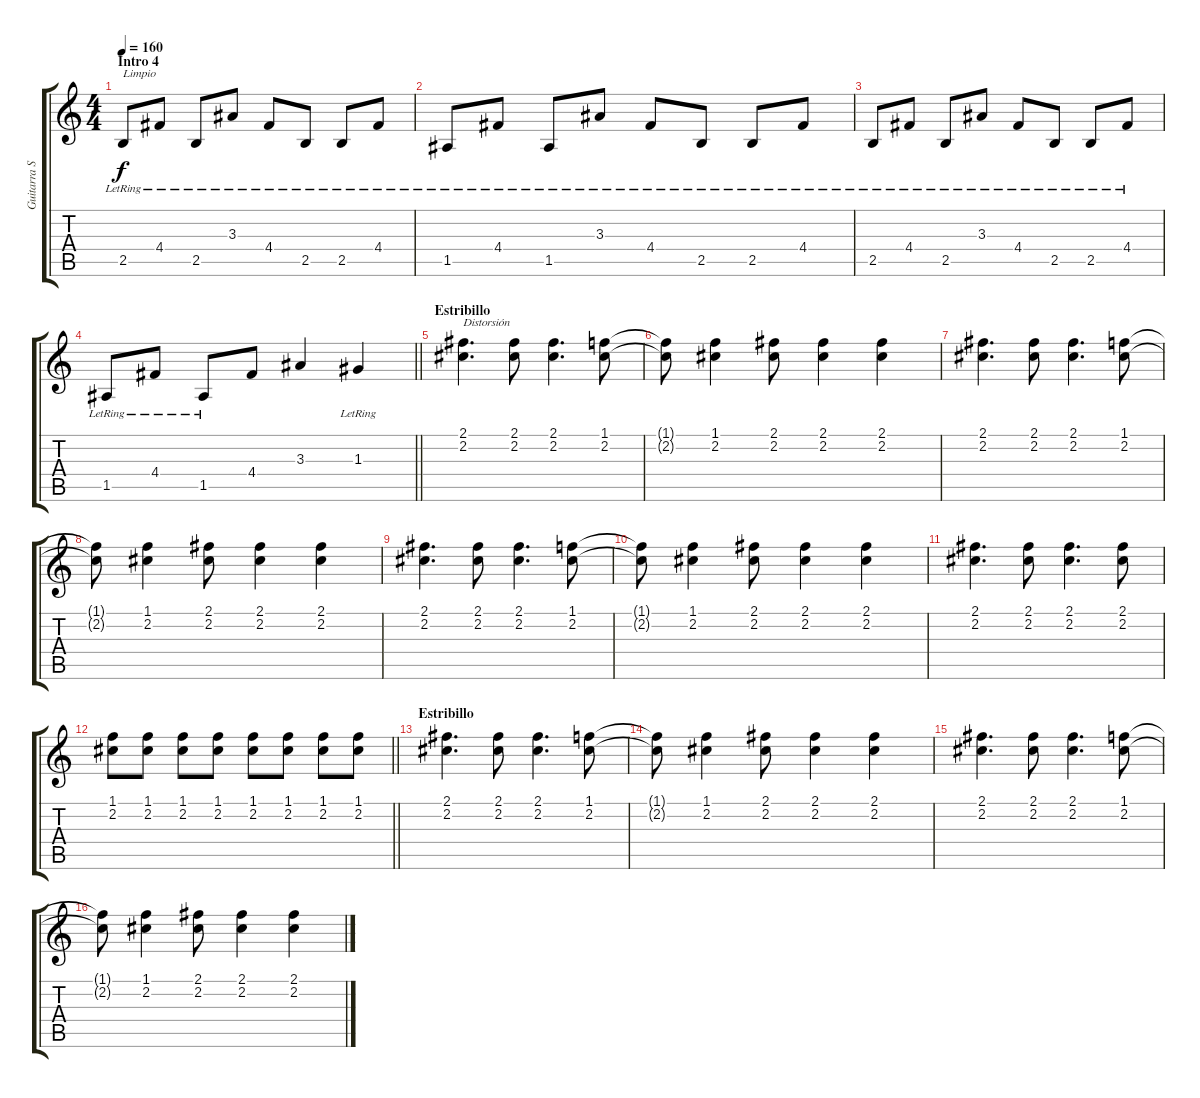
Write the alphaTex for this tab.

\track ("Guitarra Solista" "Guitarra S") {instrument distortionguitar}
\staff {score tabs}
\tuning (E4 B3 G3 D3 A2 E2) {hide}
\ts (4 4)
\section ("" "Intro 4")
\tempo 160
\clef g2
\ks c
2.5{lr}.8{txt "Limpio" dy f instrument electricguitarjazz} 4.4{lr}.8 2.5{lr}.8 3.3{lr}.8 4.4{lr}.8 2.5{lr}.8 2.5{lr}.8 4.4{lr}.8 |
1.5{lr}.8 4.4{lr}.8 1.5{lr}.8 3.3{lr}.8 4.4{lr}.8 2.5{lr}.8 2.5{lr}.8 4.4{lr}.8 |
2.5{lr}.8 4.4{lr}.8 2.5{lr}.8 3.3{lr}.8 4.4{lr}.8 2.5{lr}.8 2.5{lr}.8 4.4{lr}.8 |
\barLineRight lightlight
1.5{lr}.8 4.4{lr}.8 1.5{lr}.8 4.4.8 3.3.4 1.3{lr}.4 |
\section ("" "Estribillo")
(2.1 2.2).4{d txt "Distorsión" instrument distortionguitar} (2.1 2.2).8 (2.1 2.2).4{d} (1.1 2.2).8 |
(1.1{t} 2.2{t}).8 (1.1 2.2).4 (2.1 2.2).8 (2.1 2.2).4 (2.1 2.2).4 |
(2.1 2.2).4{d} (2.1 2.2).8 (2.1 2.2).4{d} (1.1 2.2).8 |
(1.1{t} 2.2{t}).8 (1.1 2.2).4 (2.1 2.2).8 (2.1 2.2).4 (2.1 2.2).4 |
(2.1 2.2).4{d} (2.1 2.2).8 (2.1 2.2).4{d} (1.1 2.2).8 |
(1.1{t} 2.2{t}).8 (1.1 2.2).4 (2.1 2.2).8 (2.1 2.2).4 (2.1 2.2).4 |
(2.1 2.2).4{d} (2.1 2.2).8 (2.1 2.2).4{d} (2.1 2.2).8 |
\barLineRight lightlight
(1.1 2.2).8 (1.1 2.2).8 (1.1 2.2).8 (1.1 2.2).8 (1.1 2.2).8 (1.1 2.2).8 (1.1 2.2).8 (1.1 2.2).8 |
\section ("" "Estribillo")
(2.1 2.2).4{d} (2.1 2.2).8 (2.1 2.2).4{d} (1.1 2.2).8 |
(1.1{t} 2.2{t}).8 (1.1 2.2).4 (2.1 2.2).8 (2.1 2.2).4 (2.1 2.2).4 |
(2.1 2.2).4{d} (2.1 2.2).8 (2.1 2.2).4{d} (1.1 2.2).8 |
(1.1{t} 2.2{t}).8 (1.1 2.2).4 (2.1 2.2).8 (2.1 2.2).4 (2.1 2.2).4
